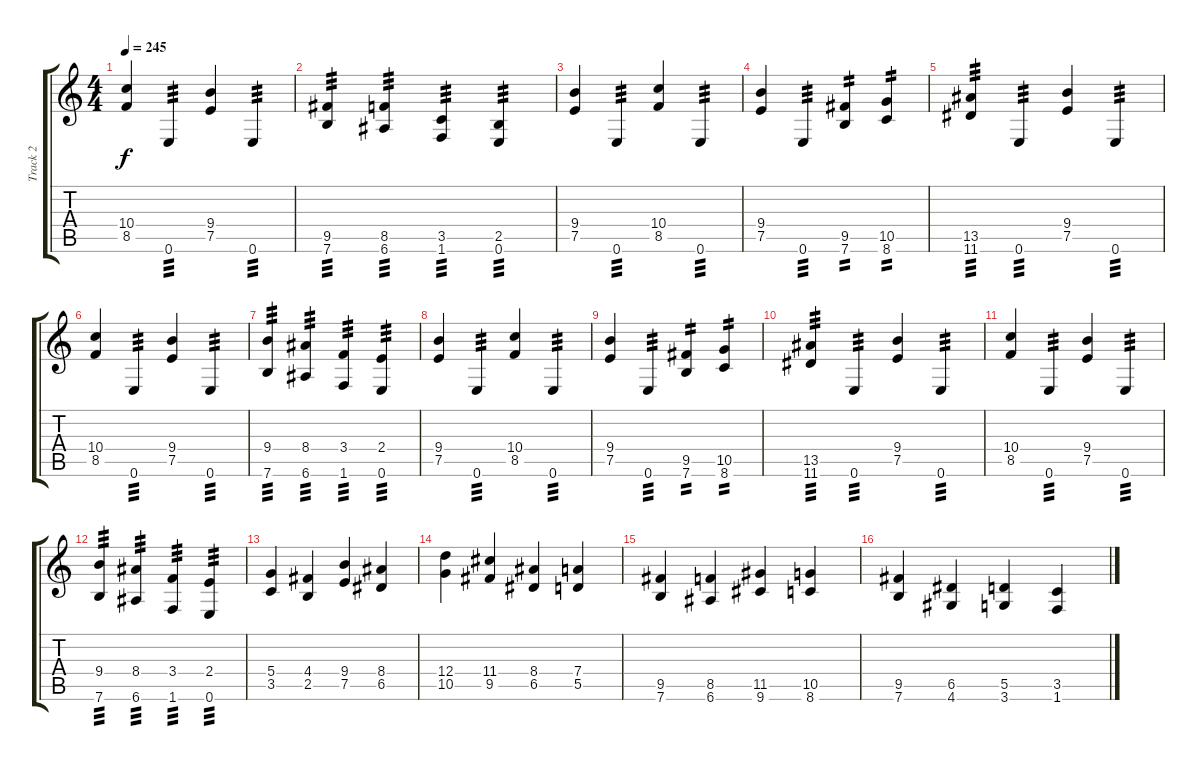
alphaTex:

\track ("Track 2" "Track 2") {instrument distortionguitar}
\staff {score tabs}
\tuning (E4 B3 G3 D3 A2 E2) {hide}
\ts (4 4)
\tempo 245
\clef g2
\ks c
(10.4 8.5).4{dy f} 0.6.4{tp 3} (9.4 7.5).4 0.6.4{tp 3} |
(9.5 7.6).4{tp 3} (8.5 6.6).4{tp 3} (3.5 1.6).4{tp 3} (2.5 0.6).4{tp 3} |
(9.4 7.5).4 0.6.4{tp 3} (10.4 8.5).4 0.6.4{tp 3} |
(9.4 7.5).4 0.6.4{tp 3} (9.5 7.6).4{tp 2} (10.5 8.6).4{tp 2} |
(13.5 11.6).4{tp 3} 0.6.4{tp 3} (9.4 7.5).4 0.6.4{tp 3} |
(10.4 8.5).4 0.6.4{tp 3} (9.4 7.5).4 0.6.4{tp 3} |
(9.4 7.6).4{tp 3} (8.4 6.6).4{tp 3} (3.4 1.6).4{tp 3} (2.4 0.6).4{tp 3} |
(9.4 7.5).4 0.6.4{tp 3} (10.4 8.5).4 0.6.4{tp 3} |
(9.4 7.5).4 0.6.4{tp 3} (9.5 7.6).4{tp 2} (10.5 8.6).4{tp 2} |
(13.5 11.6).4{tp 3} 0.6.4{tp 3} (9.4 7.5).4 0.6.4{tp 3} |
(10.4 8.5).4 0.6.4{tp 3} (9.4 7.5).4 0.6.4{tp 3} |
(9.4 7.6).4{tp 3} (8.4 6.6).4{tp 3} (3.4 1.6).4{tp 3} (2.4 0.6).4{tp 3} |
(5.4 3.5).4 (4.4 2.5).4 (9.4 7.5).4 (8.4 6.5).4 |
(12.4 10.5).4 (11.4 9.5).4 (8.4 6.5).4 (7.4 5.5).4 |
(9.5 7.6).4 (8.5 6.6).4 (11.5 9.6).4 (10.5 8.6).4 |
(9.5 7.6).4 (6.5 4.6).4 (5.5 3.6).4 (3.5 1.6).4
